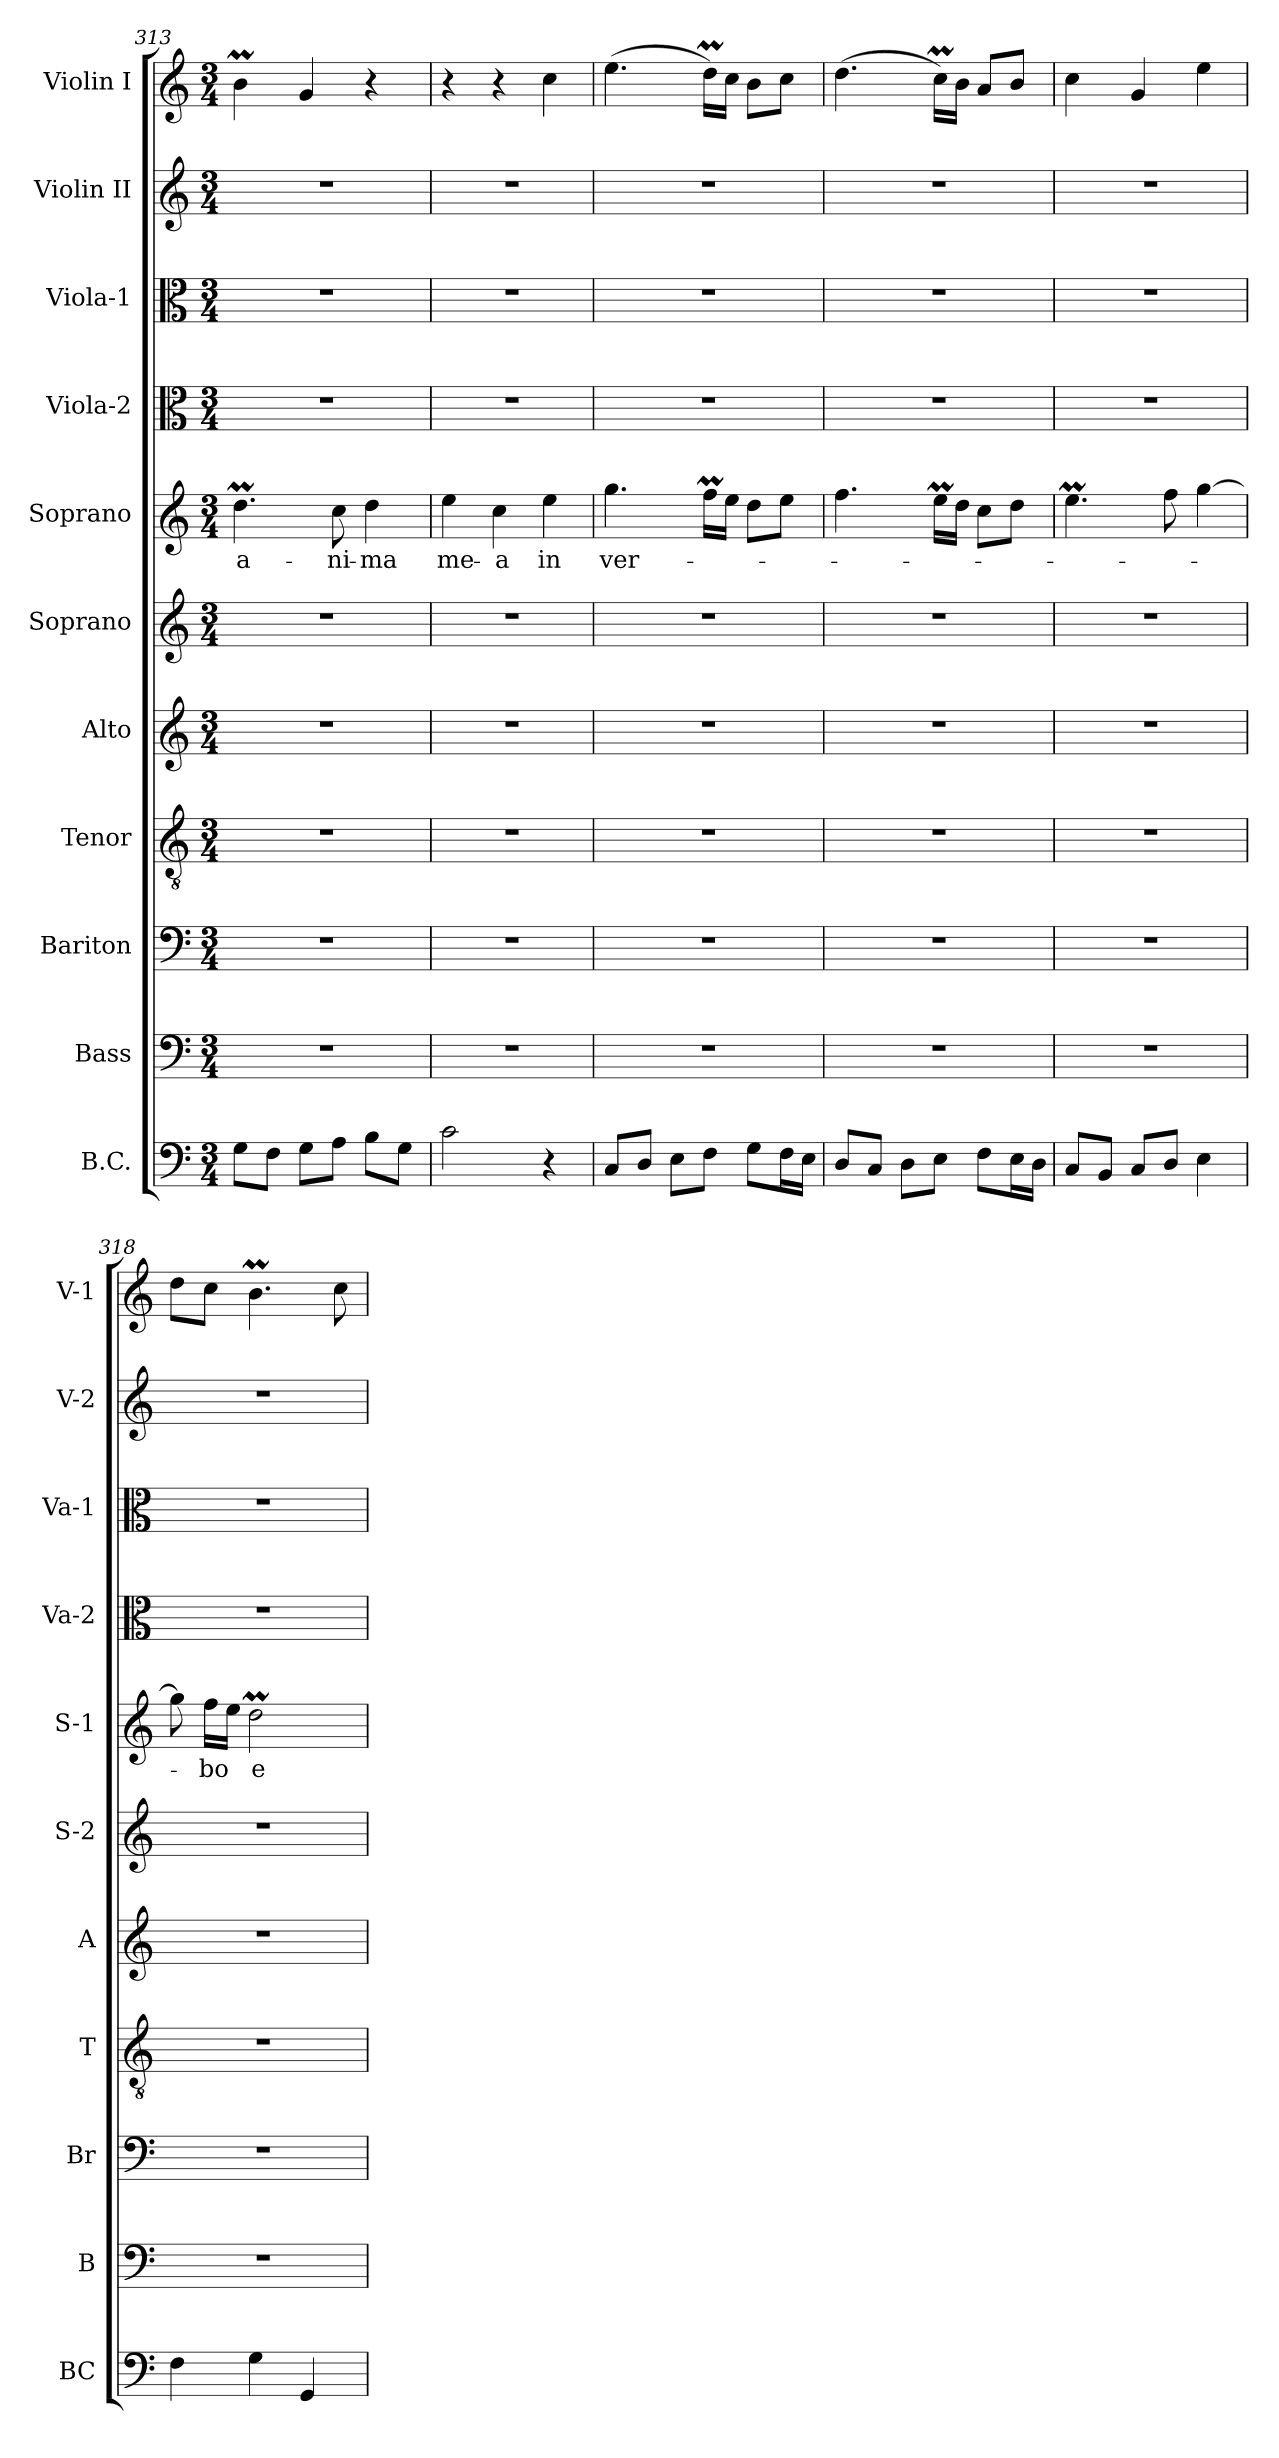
**kern	**kern	**kern	**kern	**kern	**kern	**kern	**text	**kern	**kern	**kern	**kern
*part11	*part10	*part9	*part8	*part7	*part6	*part5	*part5	*part4	*part3	*part2	*part1
*staff11	*staff10	*staff9	*staff8	*staff7	*staff6	*staff5	*staff5	*staff4	*staff3	*staff2	*staff1
*I"B.C.	*I"Bass	*I"Bariton	*I"Tenor	*I"Alto	*I"Soprano	*I"Soprano	*	*I"Viola-2	*I"Viola-1	*I"Violin II	*I"Violin I
*I'BC	*I'B	*I'Br	*I'T	*I'A	*I'S-2	*I'S-1	*	*I'Va-2	*I'Va-1	*I'V-2	*I'V-1
*clefF4	*clefF4	*clefF4	*clefGv2	*clefG2	*clefG2	*clefG2	*	*clefC3	*clefC3	*clefG2	*clefG2
*k[]	*k[]	*k[]	*k[]	*k[]	*k[]	*k[]	*	*k[]	*k[]	*k[]	*k[]
*C:	*C:	*C:	*C:	*C:	*C:	*C:	*	*C:	*C:	*C:	*C:
*M3/4	*M3/4	*M3/4	*M3/4	*M3/4	*M3/4	*M3/4	*	*M3/4	*M3/4	*M3/4	*M3/4
=313	=313	=313	=313	=313	=313	=313	=313	=313	=313	=313	=313
!	!	!	!	!	!	!	!LO:LY:b	!	!	!	!
8G\L	2.r	2.r	2.r	2.r	2.r	4.ddM\	a-	2.r	2.r	2.r	4bm\
8F\J	.	.	.	.	.	.	.	.	.	.	.
8G\L	.	.	.	.	.	.	.	.	.	.	4g/
!	!	!	!	!	!	!	!LO:LY:b	!	!	!	!
8A\J	.	.	.	.	.	8cc\	-ni-	.	.	.	.
!	!	!	!	!	!	!	!LO:LY:b	!	!	!	!
8B\L	.	.	.	.	.	4dd\	-ma	.	.	.	4r
8G\J	.	.	.	.	.	.	.	.	.	.	.
=314	=314	=314	=314	=314	=314	=314	=314	=314	=314	=314	=314
!	!	!	!	!	!	!	!LO:LY:b	!	!	!	!
2c\	2.r	2.r	2.r	2.r	2.r	4ee\	me-	2.r	2.r	2.r	4r
!	!	!	!	!	!	!	!LO:LY:b	!	!	!	!
.	.	.	.	.	.	4cc\	-a	.	.	.	4r
!	!	!	!	!	!	!	!LO:LY:b	!	!	!	!
4r	.	.	.	.	.	4ee\	in	.	.	.	4cc\
=315	=315	=315	=315	=315	=315	=315	=315	=315	=315	=315	=315
!	!	!	!	!	!	!	!LO:LY:b	!	!	!	!
8C/L	2.r	2.r	2.r	2.r	2.r	4.gg\	ver-	2.r	2.r	2.r	(>4.ee\
8D/J	.	.	.	.	.	.	.	.	.	.	.
8E\L	.	.	.	.	.	.	.	.	.	.	.
8F\J	.	.	.	.	.	16ffM\LL	.	.	.	.	16ddM\LL)
.	.	.	.	.	.	16ee\JJ	.	.	.	.	16cc\JJ
8G\L	.	.	.	.	.	8dd\L	.	.	.	.	8b\L
16F\L	.	.	.	.	.	8ee\J	.	.	.	.	8cc\J
16E\JJ	.	.	.	.	.	.	.	.	.	.	.
!!LO:LB:g=z
=316	=316	=316	=316	=316	=316	=316	=316	=316	=316	=316	=316
8D/L	2.r	2.r	2.r	2.r	2.r	4.ff\	.	2.r	2.r	2.r	(>4.dd\
8C/J	.	.	.	.	.	.	.	.	.	.	.
8D\L	.	.	.	.	.	.	.	.	.	.	.
8E\J	.	.	.	.	.	16eem\LL	.	.	.	.	16ccM\LL)
.	.	.	.	.	.	16dd\JJ	.	.	.	.	16b\JJ
8F\L	.	.	.	.	.	8cc\L	.	.	.	.	8a/L
16E\L	.	.	.	.	.	8dd\J	.	.	.	.	8b/J
16D\JJ	.	.	.	.	.	.	.	.	.	.	.
=317	=317	=317	=317	=317	=317	=317	=317	=317	=317	=317	=317
8C/L	2.r	2.r	2.r	2.r	2.r	4.eem\	.	2.r	2.r	2.r	4cc\
8BB/J	.	.	.	.	.	.	.	.	.	.	.
8C/L	.	.	.	.	.	.	.	.	.	.	4g/
8D/J	.	.	.	.	.	8ff\	.	.	.	.	.
4E\	.	.	.	.	.	[4gg\	.	.	.	.	4ee\
=318	=318	=318	=318	=318	=318	=318	=318	=318	=318	=318	=318
4F\	2.r	2.r	2.r	2.r	2.r	8gg\]	.	2.r	2.r	2.r	8dd\L
!	!	!	!	!	!	!	!LO:LY:b	!	!	!	!
.	.	.	.	.	.	16ff\LL	-bo	.	.	.	8cc\J
.	.	.	.	.	.	16ee\JJ	.	.	.	.	.
!	!	!	!	!	!	!	!LO:LY:b	!	!	!	!
4G\	.	.	.	.	.	2ddM\	e-	.	.	.	4.bm\
4GG/	.	.	.	.	.	.	.	.	.	.	.
.	.	.	.	.	.	.	.	.	.	.	8cc\
=	=	=	=	=	=	=	=	=	=	=	=
*-	*-	*-	*-	*-	*-	*-	*-	*-	*-	*-	*-
